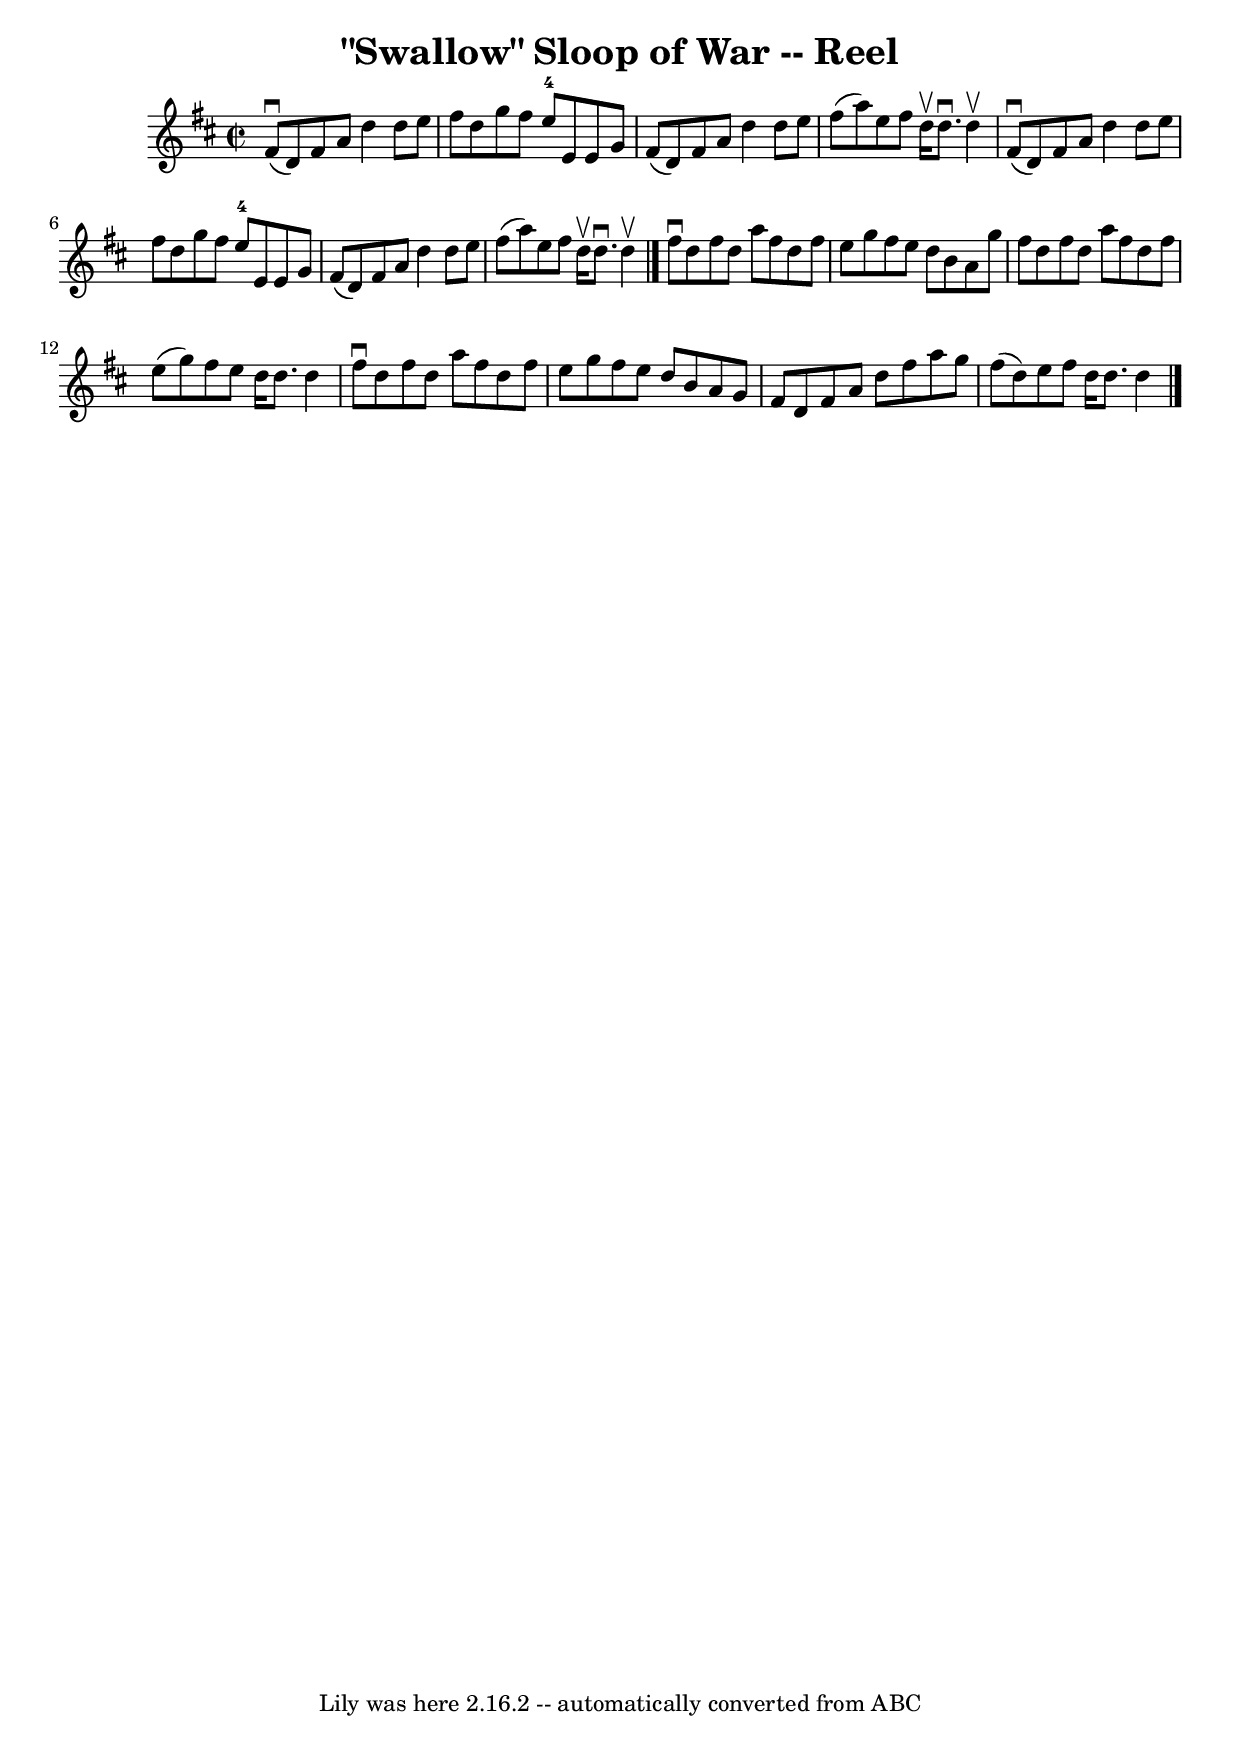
\version "2.7.40"
\include "Mammoth.ily"
\header {
	%% book = "Ryan's Mammoth Collection"
	crossRefNumber = "1"
	footnotes = "\\\\366"
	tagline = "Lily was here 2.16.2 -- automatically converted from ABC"
	title = "\"Swallow\" Sloop of War -- Reel"
}
voicedefault =  {


\override Staff.TimeSignature #'style = #'C
 \time 2/2 \key d \major fis'8^\downbow(d'8) fis'8 a'8 d''4    
d''8 e''8    |
 fis''8 d''8 g''8 fis''8 e''8-4   
e'8 e'8 g'8    |
 fis'8 (d'8) fis'8 a'8 d''4    
d''8 e''8    |
 fis''8 (a''8) e''8 fis''8 d''16 
^\upbow d''8.^\downbow d''4^\upbow   |
 fis'8^\downbow(d'8  
-) fis'8 a'8 d''4 d''8 e''8    |
 fis''8 d''8 g''8  
 fis''8 e''8-4 e'8 e'8 g'8    |
 fis'8 (d'8)   
fis'8 a'8 d''4 d''8 e''8    |
 fis''8 (a''8) e''8   
 fis''8 d''16^\upbow d''8.^\downbow d''4^\upbow   \bar "|."     
fis''8^\downbow d''8 fis''8 d''8 a''8 fis''8 d''8 fis''8   
 |
 e''8 g''8 fis''8 e''8 d''8 b'8 a'8 g''8    
|
 fis''8 d''8 fis''8 d''8 a''8 fis''8 d''8 fis''8 
   |
 e''8 (g''8) fis''8 e''8 d''16 d''8. d''4    
|
 fis''8^\downbow d''8 fis''8 d''8 a''8 fis''8    
d''8 fis''8    |
 e''8 g''8 fis''8 e''8 d''8 b'8    
a'8 g'8    |
 fis'8 d'8 fis'8 a'8 d''8 fis''8 a''8 
 g''8    |
 fis''8 (d''8) e''8 fis''8 d''16 d''8.    
d''4    \bar "|."   
}

\score{
    <<

	\context Staff="default"
	{
	    \voicedefault 
	}

    >>
	\layout {
	}
	\midi {}
}
